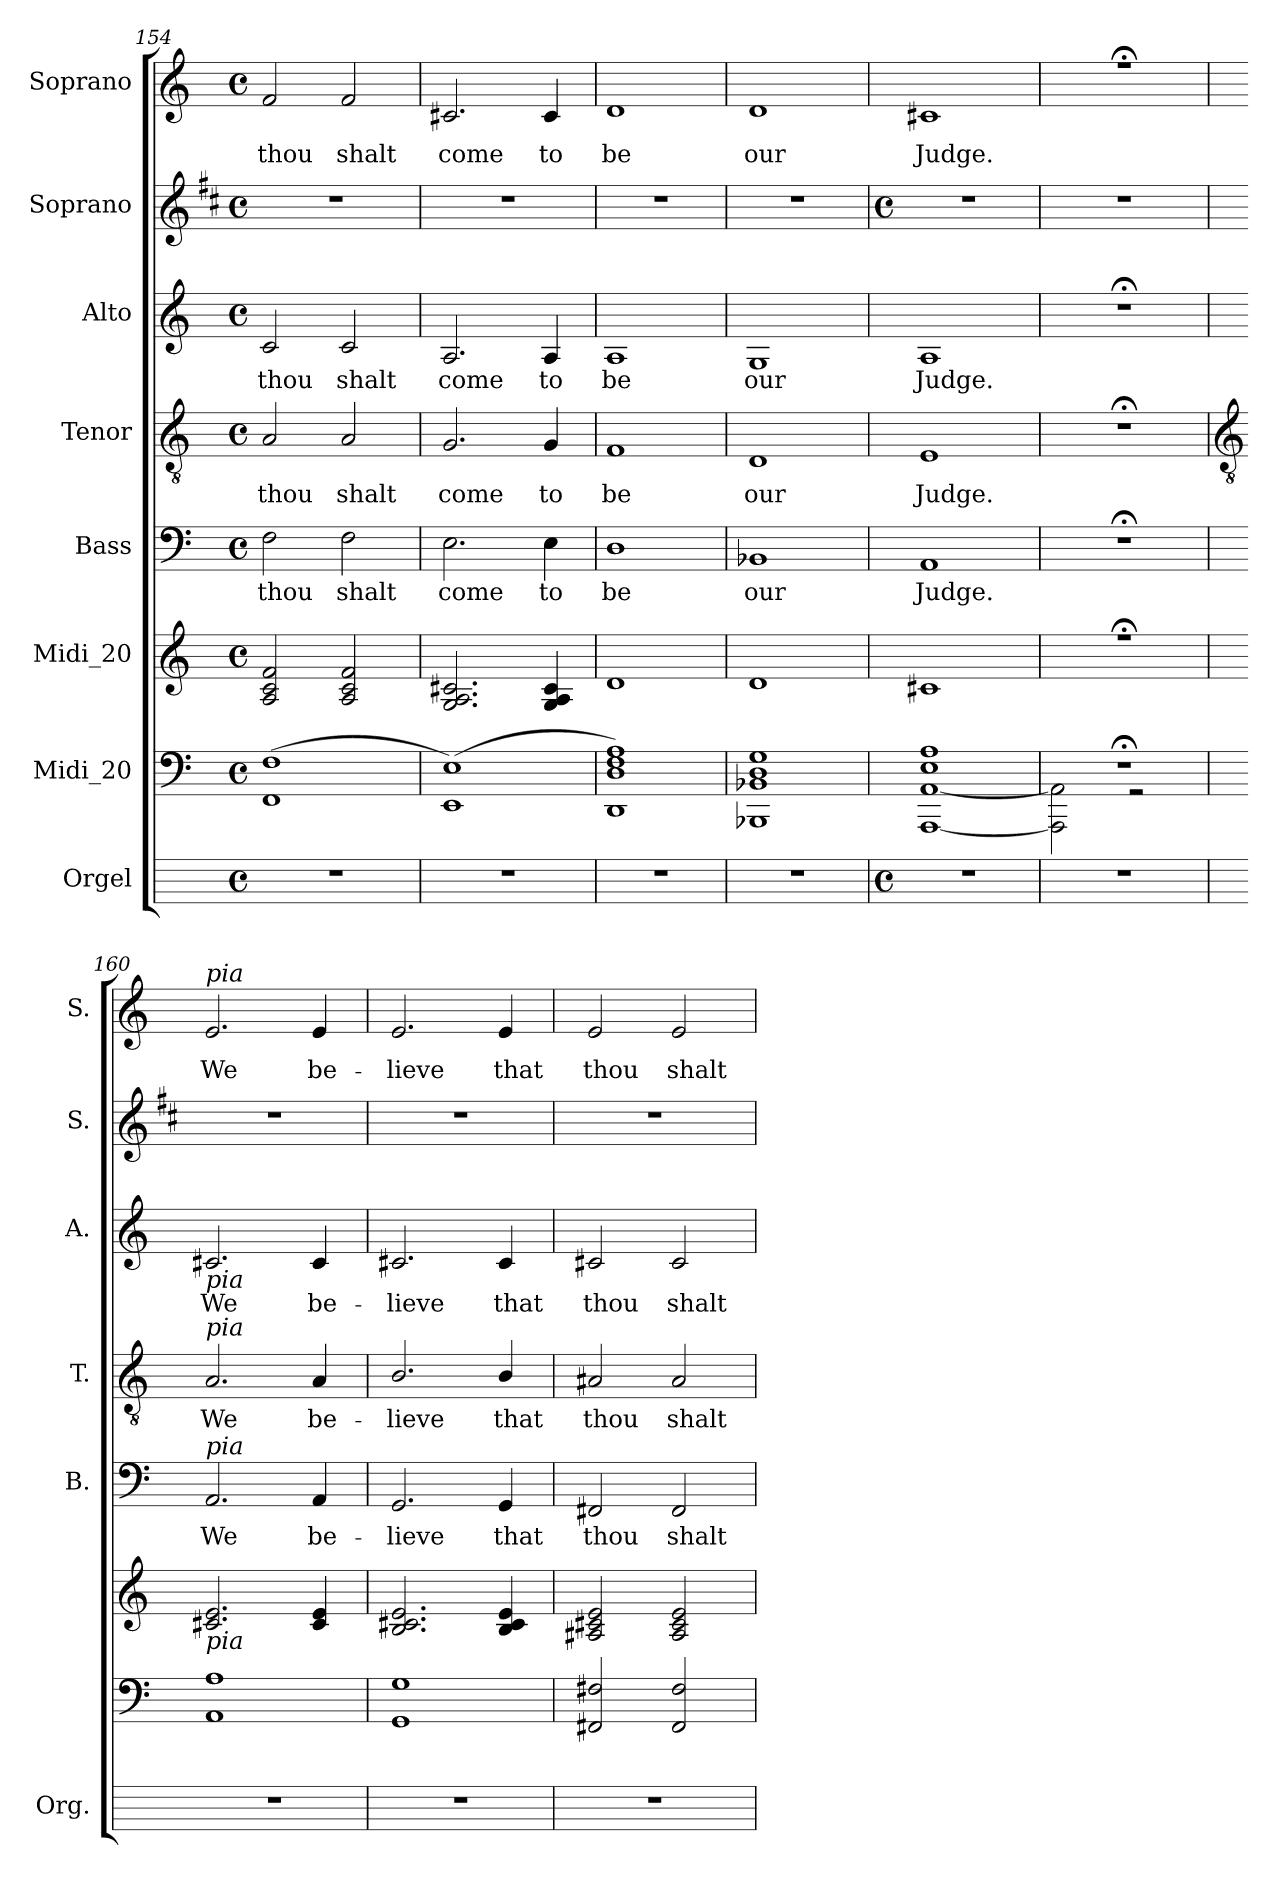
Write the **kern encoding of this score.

**kern	**kern	**kern	**kern	**text	**kern	**text	**kern	**text	**kern	**kern	**text
*part8	*part7	*part6	*part5	*part5	*part4	*part4	*part3	*part3	*part2	*part1	*part1
*staff8	*staff7	*staff6	*staff5	*staff5	*staff4	*staff4	*staff3	*staff3	*staff2	*staff1	*staff1
*I"Orgel	*I"Midi_20	*I"Midi_20	*I"Bass	*	*I"Tenor	*	*I"Alto	*	*I"Soprano	*I"Soprano	*
*I'Org.	*	*	*I'B.	*	*I'T.	*	*I'A.	*	*I'S.	*I'S.	*
*	*clefF4	*clefG2	*clefF4	*	*clefGv2	*	*clefG2	*	*clefG2	*clefG2	*
*	*k[]	*k[]	*k[]	*	*k[]	*	*k[]	*	*k[f#c#]	*k[]	*
*	*C:	*C:	*C:	*	*C:	*	*C:	*	*D:	*C:	*
*M4/4	*M4/4	*M4/4	*M4/4	*	*M4/4	*	*M4/4	*	*M4/4	*M4/4	*
*met(c)	*met(c)	*met(c)	*met(c)	*	*met(c)	*	*met(c)	*	*met(c)	*met(c)	*
=154	=154	=154	=154	=154	=154	=154	=154	=154	=154	=154	=154
*	*^	*^	*	*	*	*	*	*	*	*	*
!	!	!	!	!	!	!LO:LY:b	!	!LO:LY:b	!	!LO:LY:b	!	!	!LO:LY:b
*	*	*	*	*	*	*	*	*	*	*	*	*^	*
1r	(>1FF/ 1F/	1ryy	2A/ 2c/ 2f/	1ryy	2F	thou	2A	thou	2c	thou	1r	2f/	1ryy	thou
!	!	!	!	!	!	!LO:LY:b	!	!LO:LY:b	!	!LO:LY:b	!	!	!	!LO:LY:b
.	.	.	2A/ 2c/ 2f/	.	2F	shalt	2A	shalt	2c	shalt	.	2f/	.	shalt
=155	=155	=155	=155	=155	=155	=155	=155	=155	=155	=155	=155	=155	=155	=155
!	!	!	!	!	!	!LO:LY:b	!	!LO:LY:b	!	!LO:LY:b	!	!	!	!LO:LY:b
1r	(>1EE/ 1E/)	1ryy	2.G/ 2.A/ 2.c#X/	1ryy	2.E	come	2.G	come	2.A	come	1r	2.c#X/	1ryy	come
!	!	!	!	!	!	!LO:LY:b	!	!LO:LY:b	!	!LO:LY:b	!	!	!	!LO:LY:b
.	.	.	4G/ 4A/ 4c#/	.	4E	to	4G	to	4A	to	.	4c#/	.	to
=156	=156	=156	=156	=156	=156	=156	=156	=156	=156	=156	=156	=156	=156	=156
!	!	!	!	!	!	!LO:LY:b	!	!LO:LY:b	!	!LO:LY:b	!	!	!	!LO:LY:b
1r	1DD/ 1D/ 1F/ 1A/)	1ryy	1d/	1ryy	1D	be	1F	be	1A	be	1r	1d/	1ryy	be
=157	=157	=157	=157	=157	=157	=157	=157	=157	=157	=157	=157	=157	=157	=157
!	!	!	!	!	!	!LO:LY:b	!	!LO:LY:b	!	!LO:LY:b	!	!	!	!LO:LY:b
1r	1BBB-X/ 1BB-X/ 1D/ 1G/	1ryy	1d/	1ryy	1BB-X	our	1D	our	1G	our	1r	1d/	1ryy	our
!!LO:LB:g=z	!!
=158	=158	=158	=158	=158	=158	=158	=158	=158	=158	=158	=158	=158	=158	=158
*M4/4	*	*	*	*	*	*	*	*	*	*	*M4/4	*	*	*
*met(c)	*	*	*	*	*	*	*	*	*	*	*met(c)	*	*	*
!	!	!	!	!	!	!LO:LY:b	!	!LO:LY:b	!	!LO:LY:b	!	!	!	!LO:LY:b
1r	1E/ 1A/	[1AAA\ [1AA\	1c#X/	1ryy	1AA	Judge.	1E	Judge.	1A	Judge.	1r	1c#X/	1ryy	Judge.
=159	=159	=159	=159	=159	=159	=159	=159	=159	=159	=159	=159	=159	=159	=159
1r	1r;<	2AAA\] 2AA\]	1r;<	1ryy	1r;<	.	1r;<	.	1r;<	.	1r	1r;<	1ryy	.
.	.	2r	.	.	.	.	.	.	.	.	.	.	.	.
!!LO:LB:g=z	!!
=160	=160	=160	=160	=160	=160	=160	=160	=160	=160	=160	=160	=160	=160	=160
*	*	*	*	*	*	*	*clefGv2	*	*	*	*	*	*	*
!	!	!	!	!	!	!	!	!	!	!	!	!LO:TX:a:i:t=pia	!	!
!	!	!	!	!	!	!	!	!	!LO:TX:b:i:t=pia	!	!	!	!	!
!	!	!	!	!	!	!	!LO:TX:a:i:t=pia	!	!	!	!	!	!	!
!	!	!	!	!	!LO:TX:a:i:t=pia	!	!	!	!	!	!	!	!	!
!	!	!	!LO:TX:b:i:t=pia	!	!	!	!	!	!	!	!	!	!	!
!	!	!	!	!	!	!LO:LY:b	!	!LO:LY:b	!	!LO:LY:b	!	!	!	!LO:LY:b
1r	1AA/ 1A/	1ryy	2.c#X/ 2.e/	1ryy	2.AA	We	2.A	We	2.c#X	We	1r	2.e/	1ryy	We
!	!	!	!	!	!	!LO:LY:b	!	!LO:LY:b	!	!LO:LY:b	!	!	!	!LO:LY:b
.	.	.	4c#/ 4e/	.	4AA	be-	4A	be-	4c#	be-	.	4e/	.	be-
=161	=161	=161	=161	=161	=161	=161	=161	=161	=161	=161	=161	=161	=161	=161
!	!	!	!	!	!	!LO:LY:b	!	!LO:LY:b	!	!LO:LY:b	!	!	!	!LO:LY:b
1r	1GG/ 1G/	1ryy	2.B/ 2.c#X/ 2.e/	1ryy	2.GG	-lieve	2.B/	-lieve	2.c#X	-lieve	1r	2.e/	1ryy	-lieve
!	!	!	!	!	!	!LO:LY:b	!	!LO:LY:b	!	!LO:LY:b	!	!	!	!LO:LY:b
.	.	.	4B/ 4c#/ 4e/	.	4GG	that	4B/	that	4c#	that	.	4e/	.	that
=162	=162	=162	=162	=162	=162	=162	=162	=162	=162	=162	=162	=162	=162	=162
!	!	!	!	!	!	!LO:LY:b	!	!LO:LY:b	!	!LO:LY:b	!	!	!	!LO:LY:b
1r	2FF#X/ 2F#X/	1ryy	2A#X/ 2c#X/ 2e/	1ryy	2FF#X	thou	2A#X	thou	2c#X	thou	1r	2e/	1ryy	thou
!	!	!	!	!	!	!LO:LY:b	!	!LO:LY:b	!	!LO:LY:b	!	!	!	!LO:LY:b
.	2FF#/ 2F#/	.	2A#/ 2c#/ 2e/	.	2FF#	shalt	2A#	shalt	2c#	shalt	.	2e/	.	shalt
*	*v	*v	*	*	*	*	*	*	*	*	*	*v	*v	*
*	*	*v	*v	*	*	*	*	*	*	*	*	*
=	=	=	=	=	=	=	=	=	=	=	=
*-	*-	*-	*-	*-	*-	*-	*-	*-	*-	*-	*-
